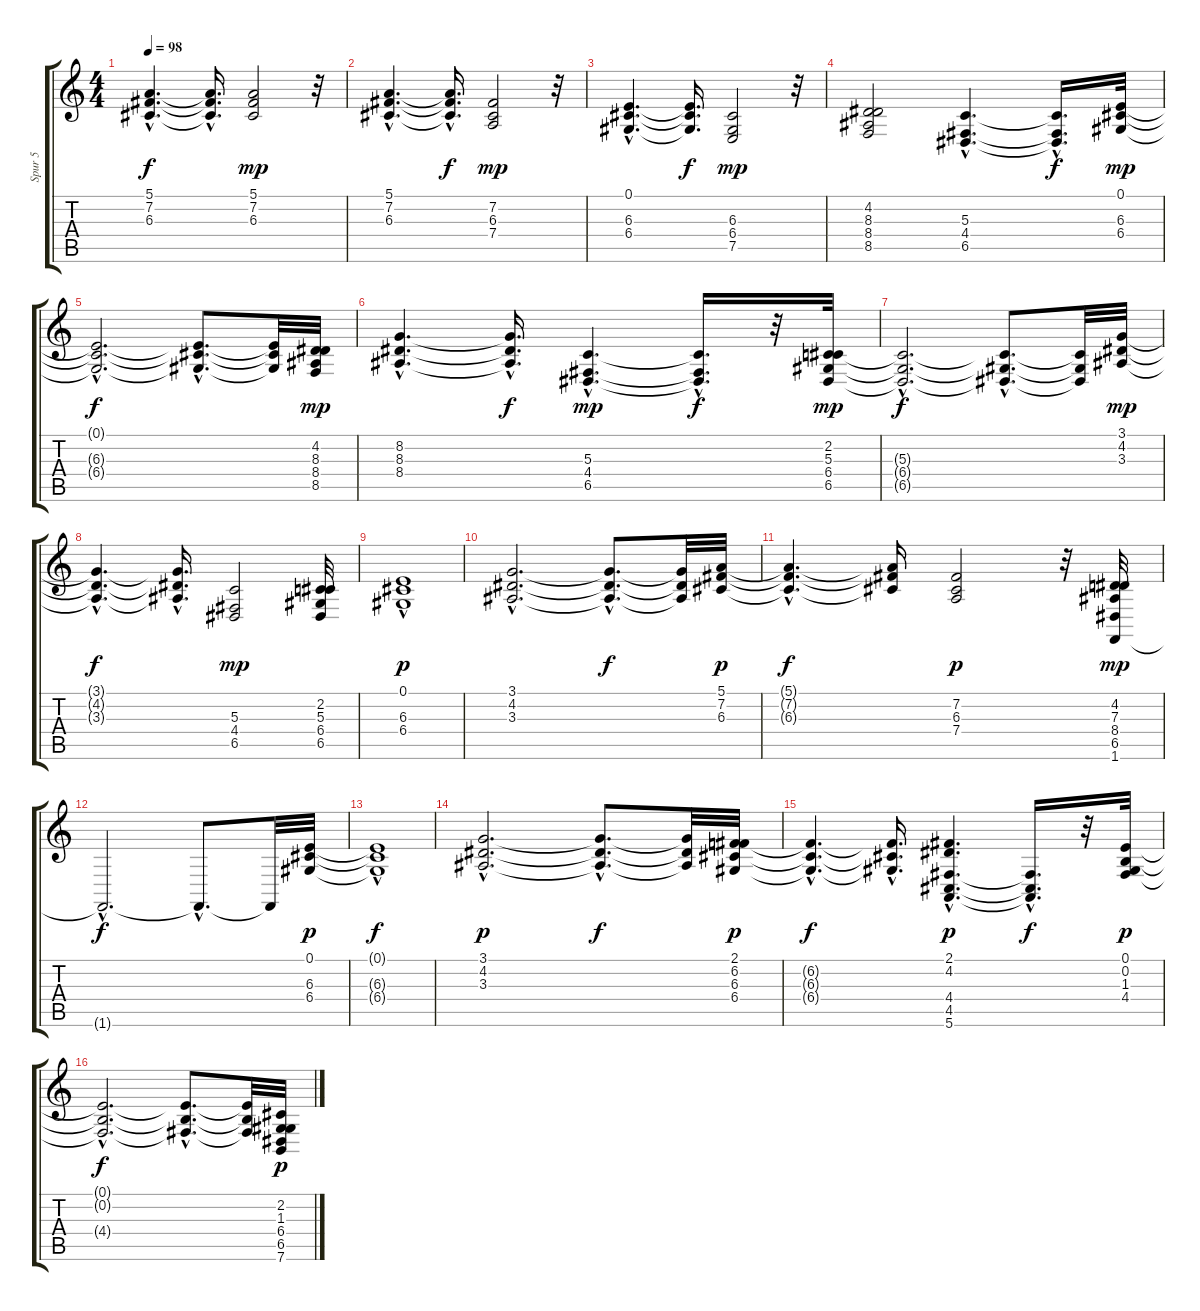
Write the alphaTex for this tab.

\track ("Spur 5" "Spur 5") {instrument pad2warm}
\staff {score tabs}
\tuning (E4 B3 G3 D3 A2 E2) {hide}
\ts (4 4)
\tempo 98
\clef g2
\ks c
(5.1{hac t} 7.2{hac t} 6.3{hac t}).4{d dy f} (5.1{hac t} 7.2{hac t} 6.3{hac t}).16{d} (5.1 7.2 6.3).2{dy mp} r.32 |
(5.1{hac} 7.2{hac} 6.3{hac}).4{d} (5.1{hac t} 7.2{hac t} 6.3{hac t}).16{d dy f} (7.2 6.3 7.4).2{dy mp} r.32 |
(0.1{hac} 6.3{hac} 6.4{hac}).4{d} (0.1{t} 6.3{t} 6.4{t}).16{d dy f} (6.3 6.4 7.5).2{dy mp} r.32 |
(4.2 8.3 8.4 8.5).2 (5.3{hac} 4.4{hac} 6.5{hac}).4{d} (5.3{hac t} 4.4{hac t} 6.5{hac t}).16{d dy f} (0.1 6.3 6.4).32{dy mp} |
(0.1{hac t} 6.3{hac t} 6.4{hac t}).2{d dy f} (0.1{hac t} 6.3{hac t} 6.4{hac t}).8{d} (0.1{t} 6.3{t} 6.4{t}).32 (4.2 8.3 8.4 8.5).32{dy mp} |
(8.2{hac} 8.3{hac} 8.4{hac}).4{d} (8.2{hac t} 8.3{hac t} 8.4{hac t}).16{d dy f} (5.3{hac} 4.4{hac} 6.5{hac}).4{d dy mp} (5.3{hac t} 4.4{hac t} 6.5{hac t}).16{d dy f} r.32 (2.2 5.3 6.4 6.5).32{dy mp} |
(5.3{hac t} 6.4{hac t} 6.5{hac t}).2{d dy f} (5.3{hac t} 6.4{hac t} 6.5{hac t}).8{d} (5.3{t} 6.4{t} 6.5{t}).32 (3.1 4.2 3.3).32{dy mp} |
(3.1{hac t} 4.2{hac t} 3.3{hac t}).4{d dy f} (3.1{hac t} 4.2{hac t} 3.3{hac t}).16{d} (5.3 4.4 6.5).2{dy mp} (2.2 5.3 6.4 6.5).32 |
(0.1 6.3{hac} 6.4{hac}).1{dy p instrument pad2warm} |
(3.1{hac} 4.2{hac} 3.3{hac}).2{d} (3.1{hac t} 4.2{hac t} 3.3{hac t}).8{d dy f} (3.1{t} 4.2{t} 3.3{t}).32 (5.1 7.2 6.3).32{dy p} |
(5.1{hac t} 7.2{hac t} 6.3{hac t}).4{d dy f} (5.1{t} 7.2{t} 6.3{t}).16 (7.2 6.3 7.4).2{dy p} r.32 (4.2 7.3 8.4 6.5 1.6).32{dy mp} |
1.6{hac t}.2{d dy f} 1.6{hac t}.8{d} 1.6{t}.32 (0.1 6.3 6.4).32{dy p} |
(0.1{t} 6.3{hac t} 6.4{hac t}).1{dy f} |
(3.1{hac} 4.2{hac} 3.3{hac}).2{d dy p} (3.1{hac t} 4.2{hac t} 3.3{hac t}).8{d dy f} (3.1{t} 4.2{t} 3.3{t}).32 (2.1 6.2 6.3 6.4).32{dy p} |
(6.2{hac t} 6.3{hac t} 6.4{hac t}).4{d dy f} (6.2{hac t} 6.3{hac t} 6.4{hac t}).16{d} (2.1 4.2 4.4{hac} 4.5{hac} 5.6{hac}).4{d dy p} (4.4{hac t} 4.5{hac t} 5.6{hac t}).16{d dy f} r.32 (0.1 0.2 1.3 4.4).32{dy p} |
(0.1{hac t} 0.2{hac t} 4.4{hac t}).2{d dy f} (0.1{hac t} 0.2{hac t} 4.4{hac t}).8{d} (0.1{t} 0.2{t} 4.4{t}).32 (2.2 1.3 6.4 6.5 7.6).32{dy p}
